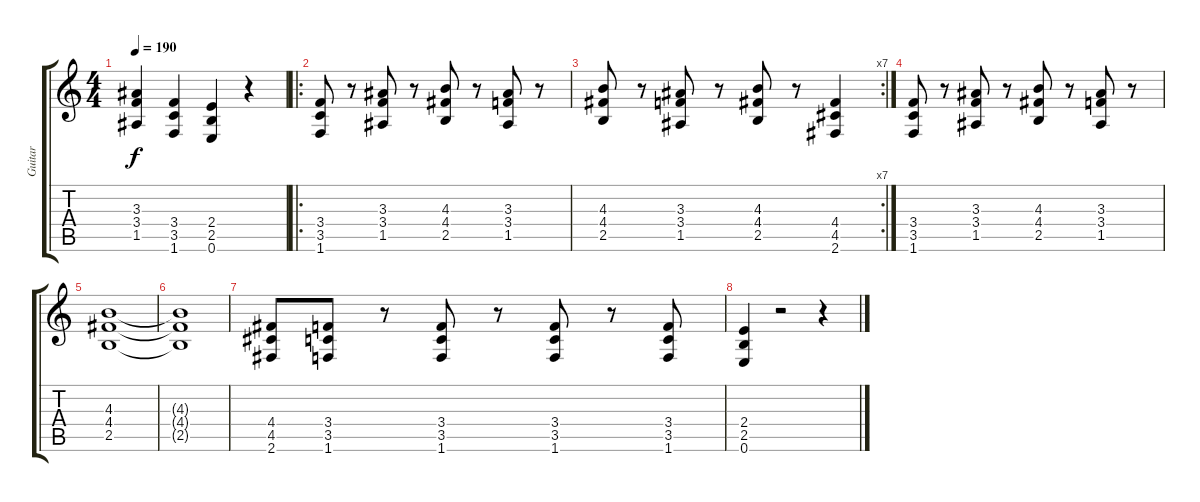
\track ("Guitar" "Guitar") {mute instrument acousticguitarsteel}
\staff {score tabs}
\tuning (E4 B3 G3 D3 A2 E2) {hide}
\ts (4 4)
\tempo 190
\clef g2
\ks c
(3.3 3.4 1.5).4{dy f} (3.4 3.5 1.6).4 (2.4 2.5 0.6).4 r.4 |
\ro
(3.4 3.5 1.6).8 r.8 (3.3 3.4 1.5).8 r.8 (4.3 4.4 2.5).8 r.8 (3.3 3.4 1.5).8 r.8 |
\rc 7
(4.3 4.4 2.5).8 r.8 (3.3 3.4 1.5).8 r.8 (4.3 4.4 2.5).8 r.8 (4.4 4.5 2.6).4 |
(3.4 3.5 1.6).8 r.8 (3.3 3.4 1.5).8 r.8 (4.3 4.4 2.5).8 r.8 (3.3 3.4 1.5).8 r.8 |
(4.3 4.4 2.5).1 |
(4.3{t} 4.4{t} 2.5{t}).1 |
(4.4 4.5 2.6).8 (3.4 3.5 1.6).8 r.8 (3.4 3.5 1.6).8 r.8 (3.4 3.5 1.6).8 r.8 (3.4 3.5 1.6).8 |
(2.4 2.5 0.6).4 r.2 r.4
